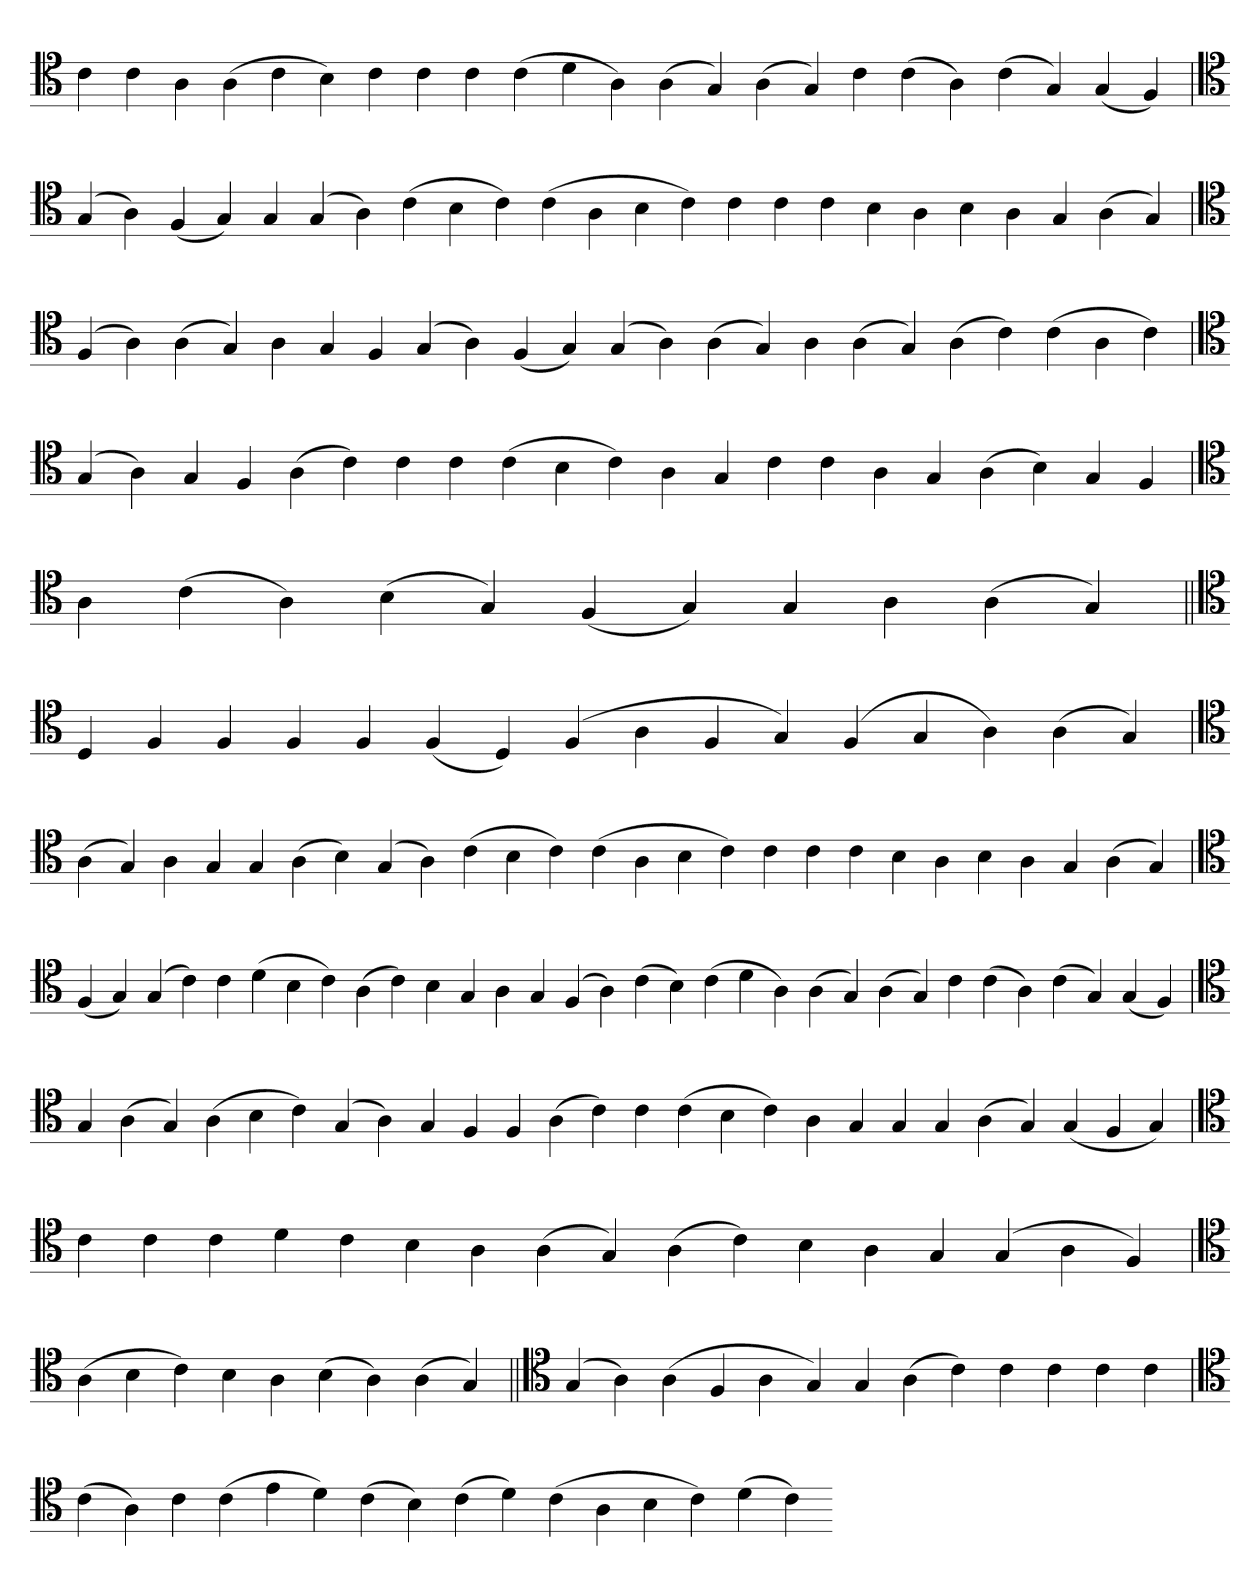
**kern
*part1
*staff1
*clefC4
=
4c
4c
4A
(4A
4c
4B)
4c
4c
4c
(4c
4d
4A)
(4A
4G)
(4A
4G)
4c
(4c
4A)
(4c
4G)
(4G
4F)
='
*clefC4
(4G
4A)
(4F
4G)
4G
(4G
4A)
(4c
4B
4c)
(4c
4A
4B
4c)
4c
4c
4c
4B
4A
4B
4A
4G
(4A
4G)
=
*clefC4
(4F
4A)
(4A
4G)
4A
4G
4F
(4G
4A)
(4F
4G)
(4G
4A)
(4A
4G)
4A
(4A
4G)
(4A
4c)
(4c
4A
4c)
=`
*clefC4
(4G
4A)
4G
4F
(4A
4c)
4c
4c
(4c
4B
4c)
4A
4G
4c
4c
4A
4G
(4A
4B)
4G
4F
=`
*clefC4
4A
(4c
4A)
(4B
4G)
(4F
4G)
4G
4A
(4A
4G)
=||
*clefC4
4D
4F
4F
4F
4F
(4F
4D)
(4F
4A
4F
4G)
(4F
4G
4A)
(4A
4G)
='
*clefC4
(4A
4G)
4A
4G
4G
(4A
4B)
(4G
4A)
(4c
4B
4c)
(4c
4A
4B
4c)
4c
4c
4c
4B
4A
4B
4A
4G
(4A
4G)
=
*clefC4
(4F
4G)
(4G
4c)
4c
(4d
4B
4c)
(4A
4c)
4B
4G
4A
4G
(4F
4A)
(4c
4B)
(4c
4d
4A)
(4A
4G)
(4A
4G)
4c
(4c
4A)
(4c
4G)
(4G
4F)
='
*clefC4
4G
(4A
4G)
(4A
4B
4c)
(4G
4A)
4G
4F
4F
(4A
4c)
4c
(4c
4B
4c)
4A
4G
4G
4G
(4A
4G)
(4G
4F
4G)
=`
*clefC4
4c
4c
4c
4d
4c
4B
4A
(4A
4G)
(4A
4c)
4B
4A
4G
(4G
4A
4F)
=`
*clefC4
(4A
4B
4c)
4B
4A
(4B
4A)
(4A
4G)
=||
*clefC4
(4G
4A)
(4A
4F
4A
4G)
4G
(4A
4c)
4c
4c
4c
4c
='
*clefC4
(4c
4A)
4c
(4c
4e
4d)
(4c
4B)
(4c
4d)
(4c
4A
4B
4c)
(4d
4c)
=-
*-
